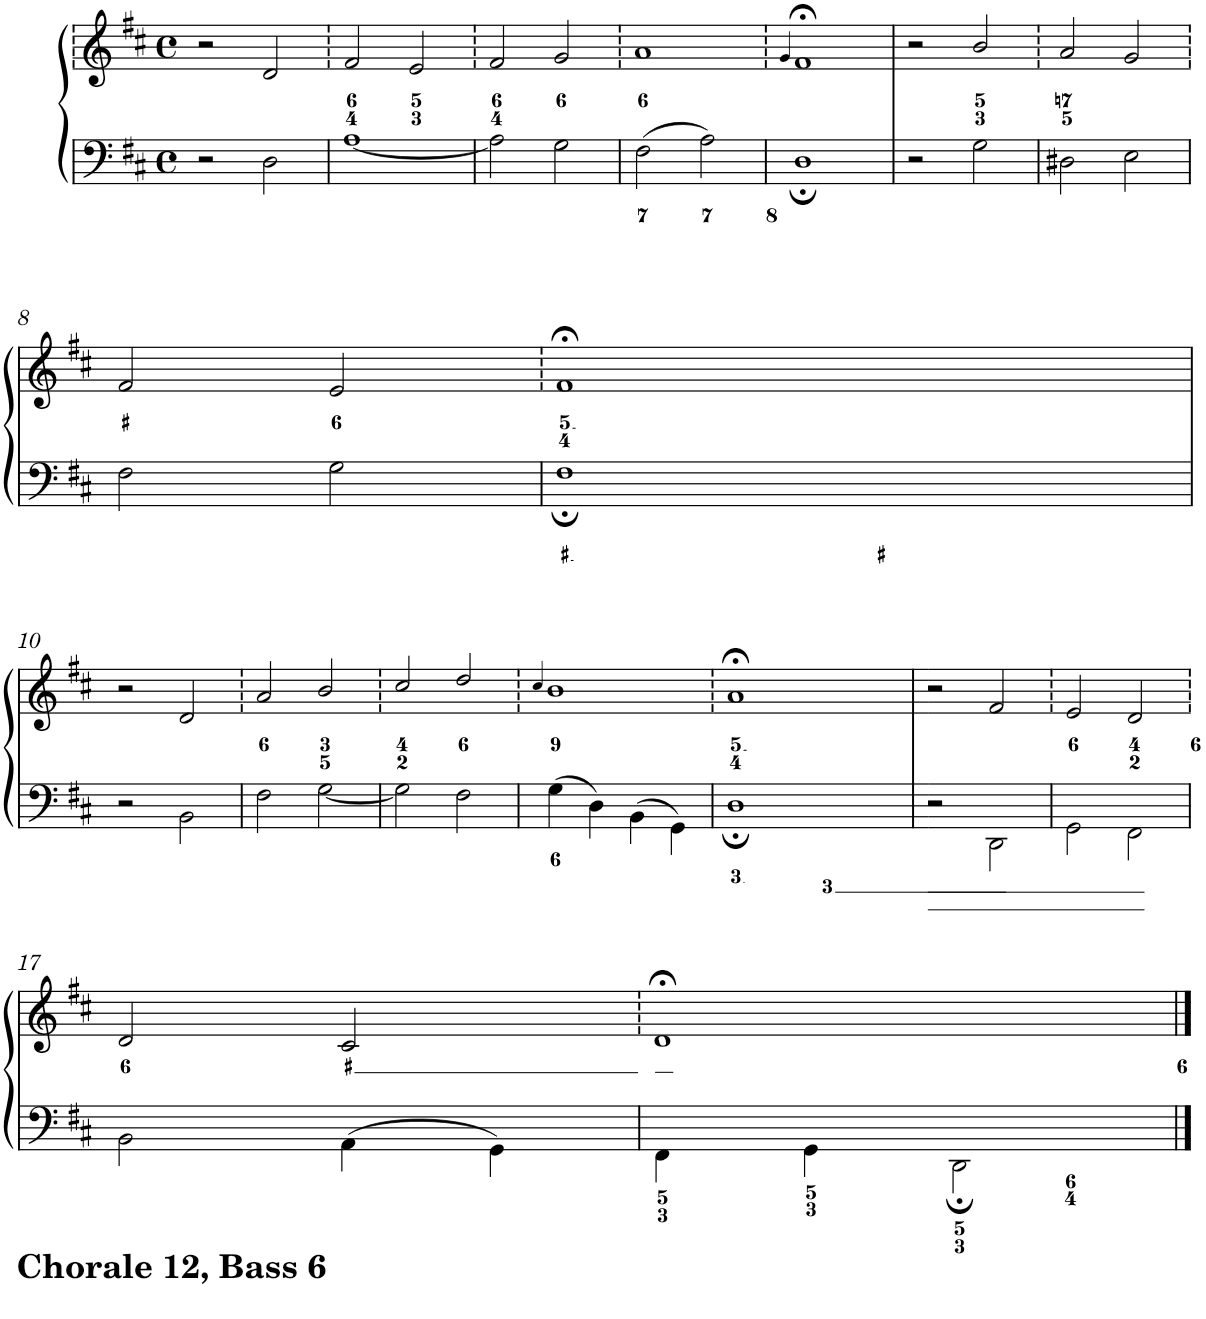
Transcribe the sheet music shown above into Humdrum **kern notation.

**kern	**kern
*part1	*part1
*staff2	*staff1
*I"Piano	*
*I'Pno.	*
*clefF4	*clefG2
*k[f#c#]	*k[f#c#]
*D:	*D:
*M4/4	*M4/4
*met(c)	*met(c)
=1	=1
2r	2r
2D\	2d/
=2	=2
[<1A	2f#/
.	2e/
=3	=3
2A\]	2f#/
2G\	2g/
=4	=4
2F#\	1a
2A\	.
=5	=5
.	4qg/
1D;	1f#;<
=6	=6
2r	2r
2G\	2b/
=7	=7
2D#X\	2a/
2E\	2g/
!!LO:LB:g=z
=8	=8
2F#\	2f#/
2G\	2e/
=9	=9
1F#;	1f#;<
!!LO:LB:g=z
=10	=10
2r	2r
2BB\	2d/
=11	=11
2F#\	2a/
[<2G\	2b/
=12	=12
2G\]	2cc#/
2F#\	2dd/
=13	=13
.	4qcc#/
4G\	1b
4D\	.
4BB\	.
4GG\	.
=14	=14
1D;	1a;<
=15	=15
2r	2r
2DD\	2f#/
=16	=16
2GG\	2e/
2FF#\	2d/
!!LO:LB:g=z
=17	=17
2BB\	2d/
4AA\	2c#/
4GG\	.
=18	=18
4FF#\	1d;<
4GG\	.
2DD;\	.
==	==
*-	*-
